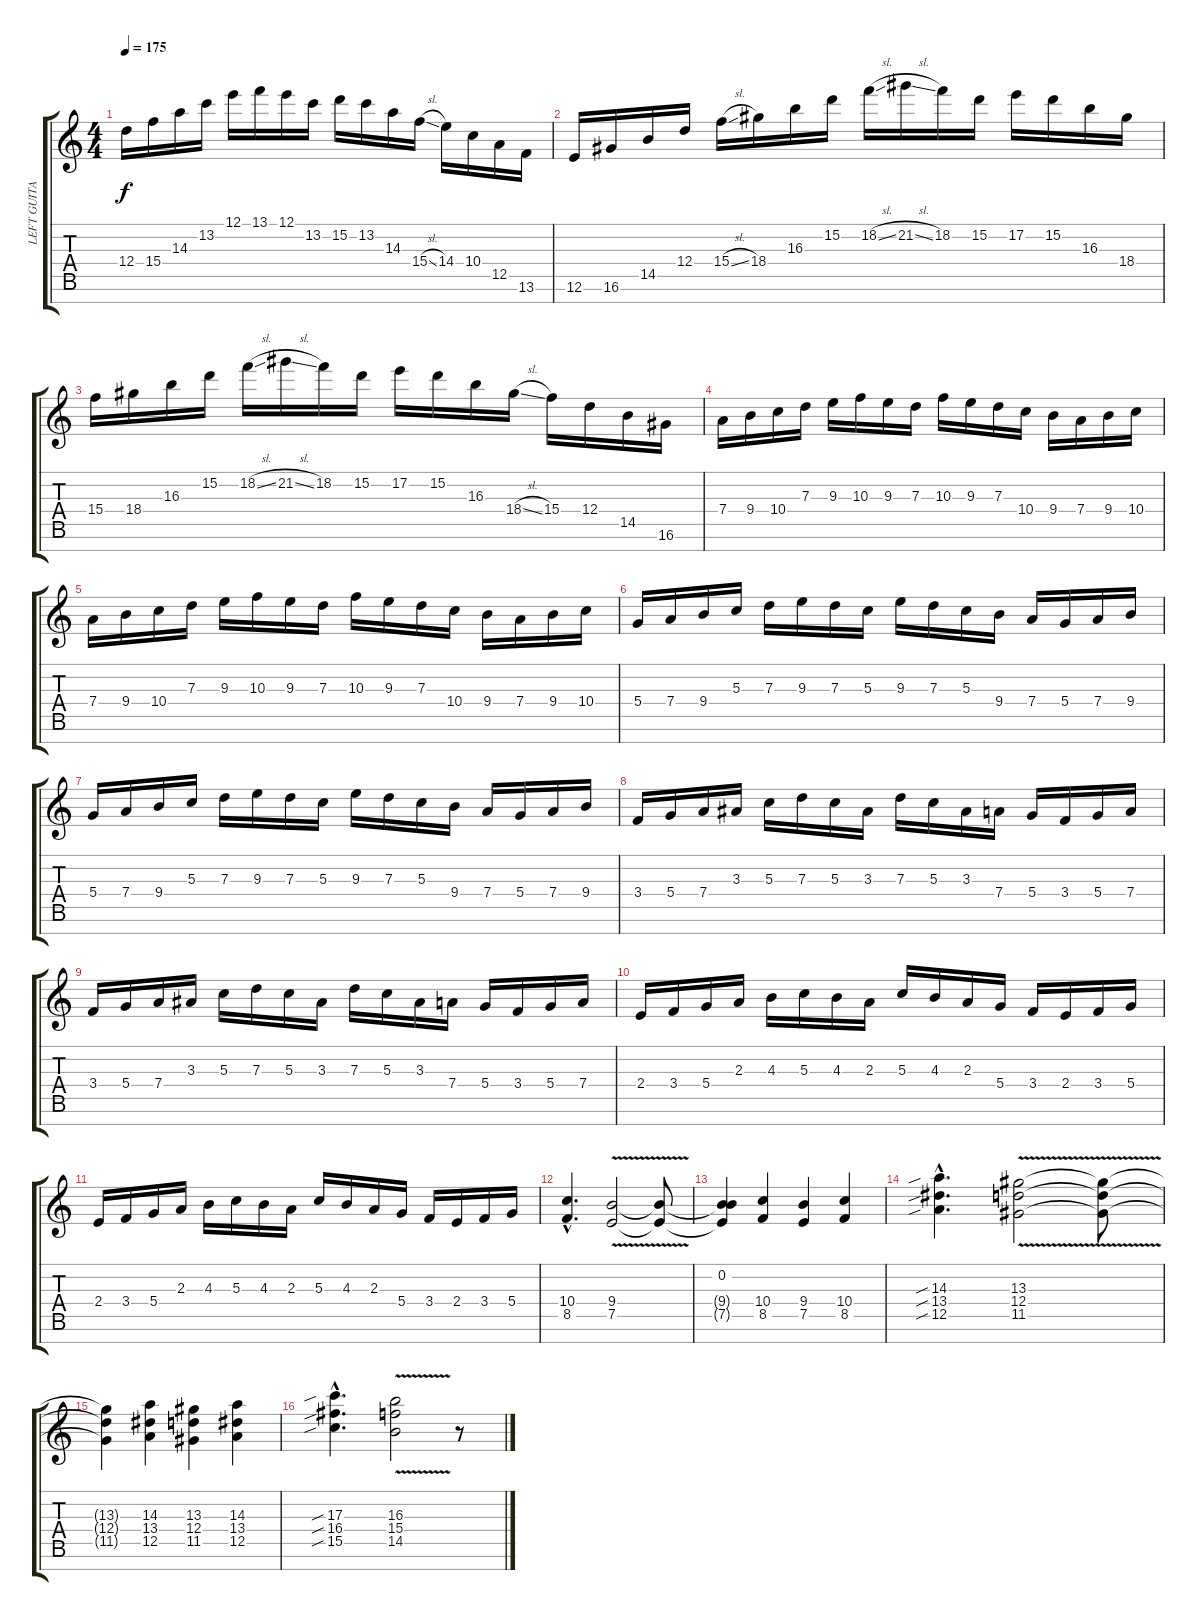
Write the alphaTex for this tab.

\track ("LEFT GUITAR (Heri)" "LEFT GUITA") {instrument overdrivenguitar}
\staff {score tabs}
\tuning (E4 B3 G3 D3 A2 E2 B1) {hide}
\ts (4 4)
\tempo 175
\clef g2
\ks c
12.4.16{dy f} 15.4.16 14.3.16 13.2.16 12.1.16 13.1.16 12.1.16 13.2.16 15.2.16 13.2.16 14.3.16 15.4{sl}.16 14.4.16 10.4.16 12.5.16 13.6.16 |
12.6.16 16.6.16 14.5.16 12.4.16 15.4{sl}.16 18.4.16 16.3.16 15.2.16 18.2{sl}.16 21.2{sl}.16 18.2.16 15.2.16 17.2.16 15.2.16 16.3.16 18.4.16 |
15.4.16 18.4.16 16.3.16 15.2.16 18.2{sl}.16 21.2{sl}.16 18.2.16 15.2.16 17.2.16 15.2.16 16.3.16 18.4{sl}.16 15.4.16 12.4.16 14.5.16 16.6.16 |
7.4.16 9.4.16 10.4.16 7.3.16 9.3.16 10.3.16 9.3.16 7.3.16 10.3.16 9.3.16 7.3.16 10.4.16 9.4.16 7.4.16 9.4.16 10.4.16 |
7.4.16 9.4.16 10.4.16 7.3.16 9.3.16 10.3.16 9.3.16 7.3.16 10.3.16 9.3.16 7.3.16 10.4.16 9.4.16 7.4.16 9.4.16 10.4.16 |
5.4.16 7.4.16 9.4.16 5.3.16 7.3.16 9.3.16 7.3.16 5.3.16 9.3.16 7.3.16 5.3.16 9.4.16 7.4.16 5.4.16 7.4.16 9.4.16 |
5.4.16 7.4.16 9.4.16 5.3.16 7.3.16 9.3.16 7.3.16 5.3.16 9.3.16 7.3.16 5.3.16 9.4.16 7.4.16 5.4.16 7.4.16 9.4.16 |
3.4.16 5.4.16 7.4.16 3.3.16 5.3.16 7.3.16 5.3.16 3.3.16 7.3.16 5.3.16 3.3.16 7.4.16 5.4.16 3.4.16 5.4.16 7.4.16 |
3.4.16 5.4.16 7.4.16 3.3.16 5.3.16 7.3.16 5.3.16 3.3.16 7.3.16 5.3.16 3.3.16 7.4.16 5.4.16 3.4.16 5.4.16 7.4.16 |
2.4.16 3.4.16 5.4.16 2.3.16 4.3.16 5.3.16 4.3.16 2.3.16 5.3.16 4.3.16 2.3.16 5.4.16 3.4.16 2.4.16 3.4.16 5.4.16 |
2.4.16 3.4.16 5.4.16 2.3.16 4.3.16 5.3.16 4.3.16 2.3.16 5.3.16 4.3.16 2.3.16 5.4.16 3.4.16 2.4.16 3.4.16 5.4.16 |
(10.4{hac} 8.5{hac}).4{d} (9.4{v} 7.5{v}).2 (9.4{t} 7.5{t}).8 |
(0.2 9.4{t} 7.5{t}).4 (10.4 8.5).4 (9.4 7.5).4 (10.4 8.5).4 |
(14.3{sib hac} 13.4{sib hac} 12.5{sib hac}).4{d} (13.3{v} 12.4{v} 11.5{v}).2 (13.3{t} 12.4{t} 11.5{t}).8 |
(13.3{t} 12.4{t} 11.5{t}).4 (14.3 13.4 12.5).4 (13.3 12.4 11.5).4 (14.3 13.4 12.5).4 |
(17.3{sib hac} 16.4{sib hac} 15.5{sib hac}).4{d} (16.3{v} 15.4{v} 14.5{v}).2 r.8
